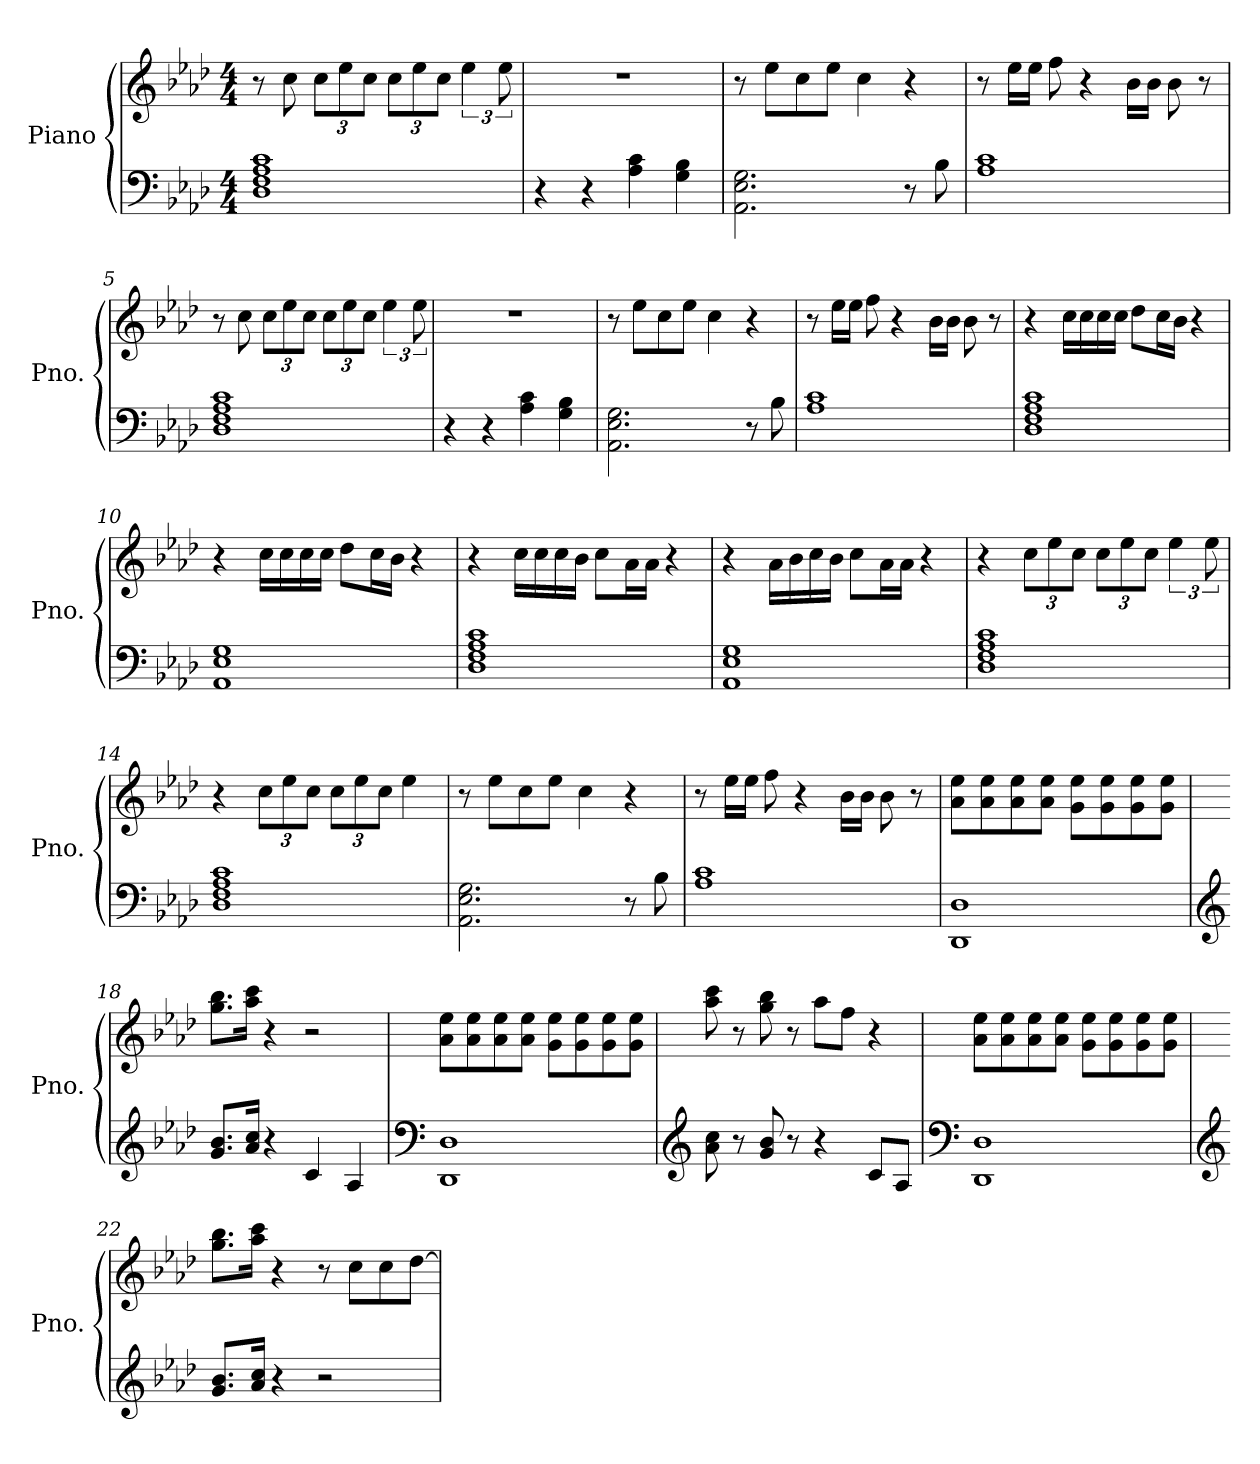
**kern	**kern
*part1	*part1
*staff2	*staff1
*I"Piano	*
*I'Pno.	*
*clefF4	*clefG2
*k[b-e-a-d-]	*k[b-e-a-d-]
*M4/4	*M4/4
=1	=1
1D- 1F 1A- 1c	8r
.	8cc\
*	*Xbrackettup
.	12cc\L
.	12ee-\
.	12cc\J
.	12cc\L
.	12ee-\
.	12cc\J
*	*brackettup
.	6ee-\
.	12ee-\
=2	=2
4r	1r
4r	.
4A-\ 4c\	.
4G\ 4B-\	.
=3	=3
2.AA-\ 2.E-\ 2.G\	8r
.	8ee-\L
.	8cc\
.	8ee-\J
.	4cc\
8r	4r
8B-\	.
=4	=4
1A- 1c	8r
.	16ee-\LL
.	16ee-\JJ
.	8ff\
.	4r
.	16b-\LL
.	16b-\JJ
.	8b-\
.	8r
=5	=5
1D- 1F 1A- 1c	8r
.	8cc\
*	*Xbrackettup
.	12cc\L
.	12ee-\
.	12cc\J
.	12cc\L
.	12ee-\
.	12cc\J
*	*brackettup
.	6ee-\
.	12ee-\
!!LO:LB:g=z
=6	=6
4r	1r
4r	.
4A-\ 4c\	.
4G\ 4B-\	.
=7	=7
2.AA-\ 2.E-\ 2.G\	8r
.	8ee-\L
.	8cc\
.	8ee-\J
.	4cc\
8r	4r
8B-\	.
=8	=8
1A- 1c	8r
.	16ee-\LL
.	16ee-\JJ
.	8ff\
.	4r
.	16b-\LL
.	16b-\JJ
.	8b-\
.	8r
=9	=9
1D- 1F 1A- 1c	4r
.	16cc\LL
.	16cc\
.	16cc\
.	16cc\JJ
.	8dd-\L
.	16cc\L
.	16b-\JJ
.	4r
=10	=10
1AA- 1E- 1G	4r
.	16cc\LL
.	16cc\
.	16cc\
.	16cc\JJ
.	8dd-\L
.	16cc\L
.	16b-\JJ
.	4r
!!LO:LB:g=z
=11	=11
1D- 1F 1A- 1c	4r
.	16cc\LL
.	16cc\
.	16cc\
.	16b-\JJ
.	8cc\L
.	16a-\L
.	16a-\JJ
.	4r
=12	=12
1AA- 1E- 1G	4r
.	16a-\LL
.	16b-\
.	16cc\
.	16b-\JJ
.	8cc\L
.	16a-\L
.	16a-\JJ
.	4r
=13	=13
1D- 1F 1A- 1c	4r
*	*Xbrackettup
.	12cc\L
.	12ee-\
.	12cc\J
.	12cc\L
.	12ee-\
.	12cc\J
*	*brackettup
.	6ee-\
.	12ee-\
=14	=14
1D- 1F 1A- 1c	4r
*	*Xbrackettup
.	12cc\L
.	12ee-\
.	12cc\J
.	12cc\L
.	12ee-\
.	12cc\J
.	4ee-\
=15	=15
2.AA-\ 2.E-\ 2.G\	8r
.	8ee-\L
.	8cc\
.	8ee-\J
.	4cc\
8r	4r
8B-\	.
!!LO:LB:g=z
=16	=16
1A- 1c	8r
.	16ee-\LL
.	16ee-\JJ
.	8ff\
.	4r
.	16b-\LL
.	16b-\JJ
.	8b-\
.	8r
=17	=17
1DD- 1D-	8a-\ 8ee-\L
.	8a-\ 8ee-\
.	8a-\ 8ee-\
.	8a-\ 8ee-\J
.	8g\ 8ee-\L
.	8g\ 8ee-\
.	8g\ 8ee-\
.	8g\ 8ee-\J
=18	=18
*clefG2	*
8.g/ 8.b-/L	8.gg\ 8.bb-\L
16a-/ 16cc/Jk	16aa-\ 16ccc\Jk
4r	4r
4c/	2r
4A-/	.
=19	=19
*clefF4	*
1DD- 1D-	8a-\ 8ee-\L
.	8a-\ 8ee-\
.	8a-\ 8ee-\
.	8a-\ 8ee-\J
.	8g\ 8ee-\L
.	8g\ 8ee-\
.	8g\ 8ee-\
.	8g\ 8ee-\J
=20	=20
*clefG2	*
8a-\ 8cc\	8aa-\ 8ccc\
8r	8r
8g/ 8b-/	8gg\ 8bb-\
8r	8r
4r	8aa-\L
.	8ff\J
8c/L	4r
8A-/J	.
!!LO:LB:g=z
=21	=21
*clefF4	*
1DD- 1D-	8a-\ 8ee-\L
.	8a-\ 8ee-\
.	8a-\ 8ee-\
.	8a-\ 8ee-\J
.	8g\ 8ee-\L
.	8g\ 8ee-\
.	8g\ 8ee-\
.	8g\ 8ee-\J
=22	=22
*clefG2	*
8.g/ 8.b-/L	8.gg\ 8.bb-\L
16a-/ 16cc/Jk	16aa-\ 16ccc\Jk
4r	4r
2r	8r
.	8cc\L
.	8cc\
.	[8dd-\J
=	=
*-	*-
